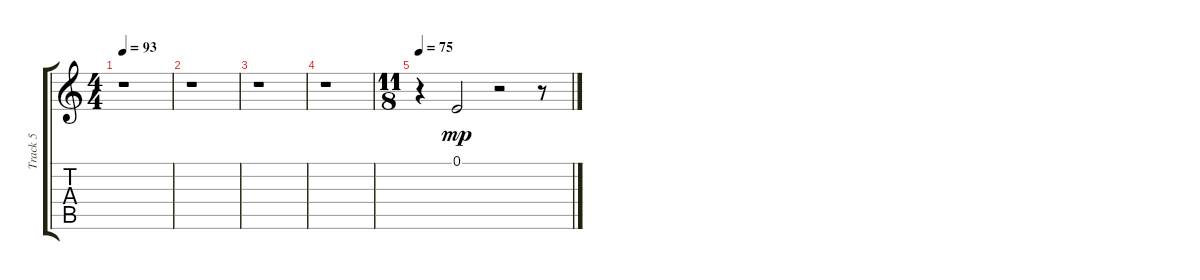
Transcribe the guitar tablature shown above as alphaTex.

\track ("Track 5" "Track 5") {instrument reversecymbal}
\staff {score tabs}
\tuning (E4 B3 G3 D3 A2 E2) {hide}
\ts (4 4)
\section ("" "")
\tempo 93
\clef g2
\ks c
r.1{dy mp} |
r.1 |
r.1 |
r.1 |
\ts (11 8)
\tempo 75
r.4 0.1.2 r.2 r.8
